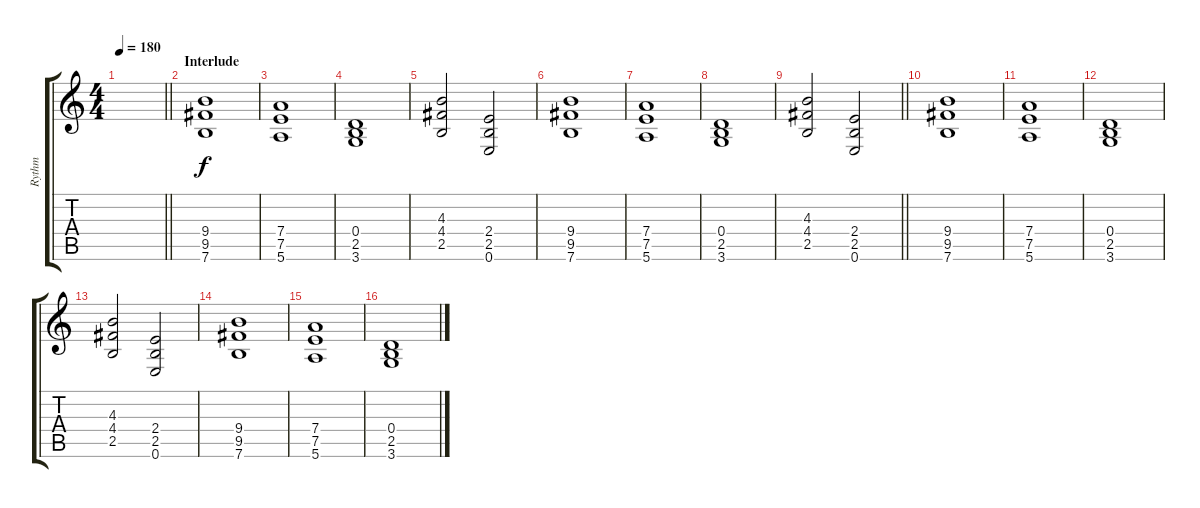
\track ("Rythm" "Rythm") {instrument distortionguitar}
\staff {score tabs}
\tuning (E4 B3 G3 D3 A2 E2) {hide}
\ts (4 4)
\tempo 180
\clef g2
\barLineRight lightlight
\ks c
|
\section ("" "Interlude")
(9.4 9.5 7.6).1 |
(7.4 7.5 5.6).1 |
(0.4 2.5 3.6).1 |
(4.3 4.4 2.5).2 (2.4 2.5 0.6).2 |
(9.4 9.5 7.6).1 |
(7.4 7.5 5.6).1 |
(0.4 2.5 3.6).1 |
\barLineRight lightlight
(4.3 4.4 2.5).2 (2.4 2.5 0.6).2 |
(9.4 9.5 7.6).1 |
(7.4 7.5 5.6).1 |
(0.4 2.5 3.6).1 |
(4.3 4.4 2.5).2 (2.4 2.5 0.6).2 |
(9.4 9.5 7.6).1 |
(7.4 7.5 5.6).1 |
(0.4 2.5 3.6).1
